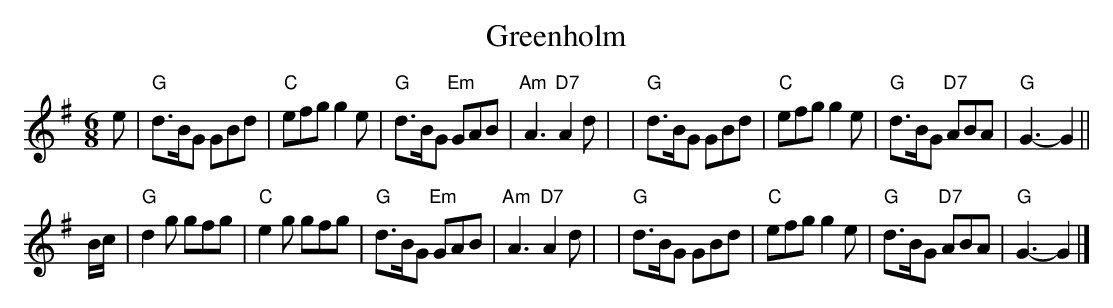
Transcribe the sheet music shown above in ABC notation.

X:1
T: Greenholm
M: 6/8
L: 1/8
K: G
e \
| "G"d>BG GBd | "C"efg g2e | "G"d>BG "Em"GAB | "Am"A3 "D7"A2d |\
| "G"d>BG GBd | "C"efg g2e | "G"d>BG "D7"ABA |  "G"G3- G2 ||
B/c/ \
| "G"d2g  gfg | "C"e2g gfg | "G"d>BG "Em"GAB | "Am"A3 "D7"A2d |\
| "G"d>BG GBd | "C"efg g2e | "G"d>BG "D7"ABA |  "G"G3- G2 |]
